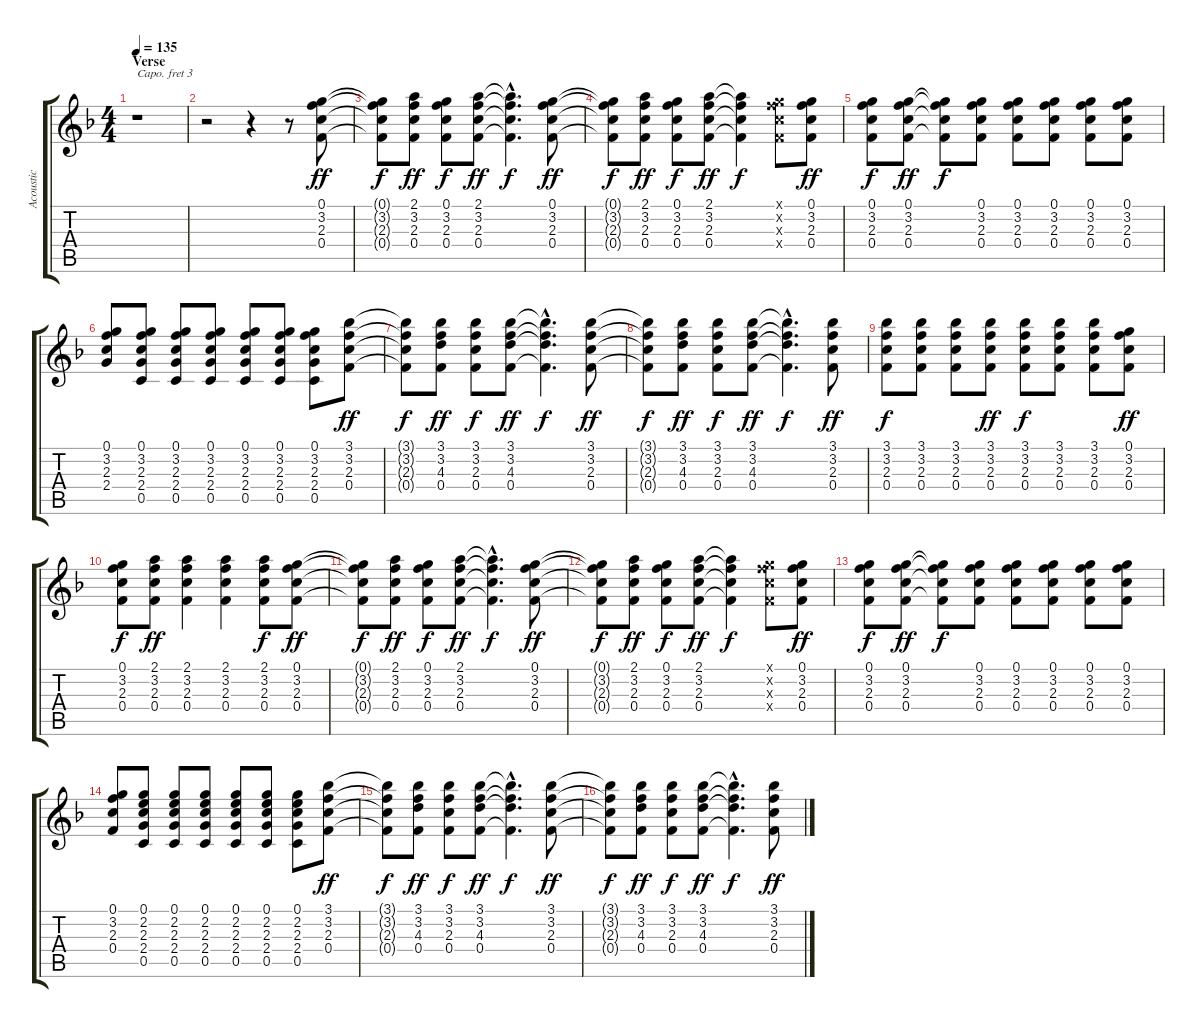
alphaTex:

\track ("Acoustic" "Acoustic") {instrument acousticguitarsteel}
\staff {score tabs}
\capo 3
\tuning (E4 B3 G3 D3 A2 E2) {hide}
\ts (4 4)
\section ("" "Verse")
\tempo 135
\clef g2
\ks f
r.1{dy ff instrument acousticguitarsteel} |
r.2 r.4 r.8 (0.1 3.2 2.3 0.4).8 |
(0.1{t} 3.2{t} 2.3{t} 0.4{t}).8{dy f} (2.1 3.2 2.3 0.4).8{dy ff} (0.1 3.2 2.3 0.4).8{dy f} (2.1 3.2 2.3 0.4).8{dy ff} (2.1{hac t} 3.2{hac t} 2.3{hac t} 0.4{hac t}).4{d dy f} (0.1 3.2 2.3 0.4).8{dy ff} |
(0.1{t} 3.2{t} 2.3{t} 0.4{t}).8{dy f} (2.1 3.2 2.3 0.4).8{dy ff} (0.1 3.2 2.3 0.4).8{dy f} (2.1 3.2 2.3 0.4).8{dy ff} (2.1{t} 3.2{t} 2.3{t} 0.4{t}).4{dy f} (0.1{x} 3.2{x} 2.3{x} 0.4{x}).8 (0.1 3.2 2.3 0.4).8{dy ff} |
(0.1 3.2 2.3 0.4).8{dy f} (0.1 3.2 2.3 0.4).8{dy ff} (0.1{t} 3.2{t} 2.3{t} 0.4{t}).8{dy f} (0.1 3.2 2.3 0.4).8 (0.1 3.2 2.3 0.4).8 (0.1 3.2 2.3 0.4).8 (0.1 3.2 2.3 0.4).8 (0.1 3.2 2.3 0.4).8 |
(0.1 3.2 2.3 2.4).8 (0.1 3.2 2.3 2.4 0.5).8 (0.1 3.2 2.3 2.4 0.5).8 (0.1 3.2 2.3 2.4 0.5).8 (0.1 3.2 2.3 2.4 0.5).8 (0.1 3.2 2.3 2.4 0.5).8 (0.1 3.2 2.3 2.4 0.5).8 (3.1 3.2 2.3 0.4).8{dy ff} |
(3.1{t} 3.2{t} 2.3{t} 0.4{t}).8{dy f} (3.1 3.2 4.3 0.4).8{dy ff} (3.1 3.2 2.3 0.4).8{dy f} (3.1 3.2 4.3 0.4).8{dy ff} (3.1{hac t} 3.2{hac t} 4.3{hac t} 0.4{hac t}).4{d dy f} (3.1 3.2 2.3 0.4).8{dy ff} |
(3.1{t} 3.2{t} 2.3{t} 0.4{t}).8{dy f} (3.1 3.2 4.3 0.4).8{dy ff} (3.1 3.2 2.3 0.4).8{dy f} (3.1 3.2 4.3 0.4).8{dy ff} (3.1{hac t} 3.2{hac t} 4.3{hac t} 0.4{hac t}).4{d dy f} (3.1 3.2 2.3 0.4).8{dy ff} |
(3.1 3.2 2.3 0.4).8{dy f} (3.1 3.2 2.3 0.4).8 (3.1 3.2 2.3 0.4).8 (3.1 3.2 2.3 0.4).8{dy ff} (3.1 3.2 2.3 0.4).8{dy f} (3.1 3.2 2.3 0.4).8 (3.1 3.2 2.3 0.4).8 (0.1 3.2 2.3 0.4).8{dy ff} |
(0.1 3.2 2.3 0.4).8{dy f} (2.1 3.2 2.3 0.4).8{dy ff} (2.1 3.2 2.3 0.4).4 (2.1 3.2 2.3 0.4).4 (2.1 3.2 2.3 0.4).8{dy f} (0.1 3.2 2.3 0.4).8{dy ff} |
(0.1{t} 3.2{t} 2.3{t} 0.4{t}).8{dy f} (2.1 3.2 2.3 0.4).8{dy ff} (0.1 3.2 2.3 0.4).8{dy f} (2.1 3.2 2.3 0.4).8{dy ff} (2.1{hac t} 3.2{hac t} 2.3{hac t} 0.4{hac t}).4{d dy f} (0.1 3.2 2.3 0.4).8{dy ff} |
(0.1{t} 3.2{t} 2.3{t} 0.4{t}).8{dy f} (2.1 3.2 2.3 0.4).8{dy ff} (0.1 3.2 2.3 0.4).8{dy f} (2.1 3.2 2.3 0.4).8{dy ff} (2.1{t} 3.2{t} 2.3{t} 0.4{t}).4{dy f} (0.1{x} 3.2{x} 2.3{x} 0.4{x}).8 (0.1 3.2 2.3 0.4).8{dy ff} |
(0.1 3.2 2.3 0.4).8{dy f} (0.1 3.2 2.3 0.4).8{dy ff} (0.1{t} 3.2{t} 2.3{t} 0.4{t}).8{dy f} (0.1 3.2 2.3 0.4).8 (0.1 3.2 2.3 0.4).8 (0.1 3.2 2.3 0.4).8 (0.1 3.2 2.3 0.4).8 (0.1 3.2 2.3 0.4).8 |
(0.1 3.2 2.3 0.4).8 (0.1 2.2 2.3 2.4 0.5).8 (0.1 2.2 2.3 2.4 0.5).8 (0.1 2.2 2.3 2.4 0.5).8 (0.1 2.2 2.3 2.4 0.5).8 (0.1 2.2 2.3 2.4 0.5).8 (0.1 2.2 2.3 2.4 0.5).8 (3.1 3.2 2.3 0.4).8{dy ff} |
(3.1{t} 3.2{t} 2.3{t} 0.4{t}).8{dy f} (3.1 3.2 4.3 0.4).8{dy ff} (3.1 3.2 2.3 0.4).8{dy f} (3.1 3.2 4.3 0.4).8{dy ff} (3.1{hac t} 3.2{hac t} 4.3{hac t} 0.4{hac t}).4{d dy f} (3.1 3.2 2.3 0.4).8{dy ff} |
(3.1{t} 3.2{t} 2.3{t} 0.4{t}).8{dy f} (3.1 3.2 4.3 0.4).8{dy ff} (3.1 3.2 2.3 0.4).8{dy f} (3.1 3.2 4.3 0.4).8{dy ff} (3.1{hac t} 3.2{hac t} 4.3{hac t} 0.4{hac t}).4{d dy f} (3.1 3.2 2.3 0.4).8{dy ff}
